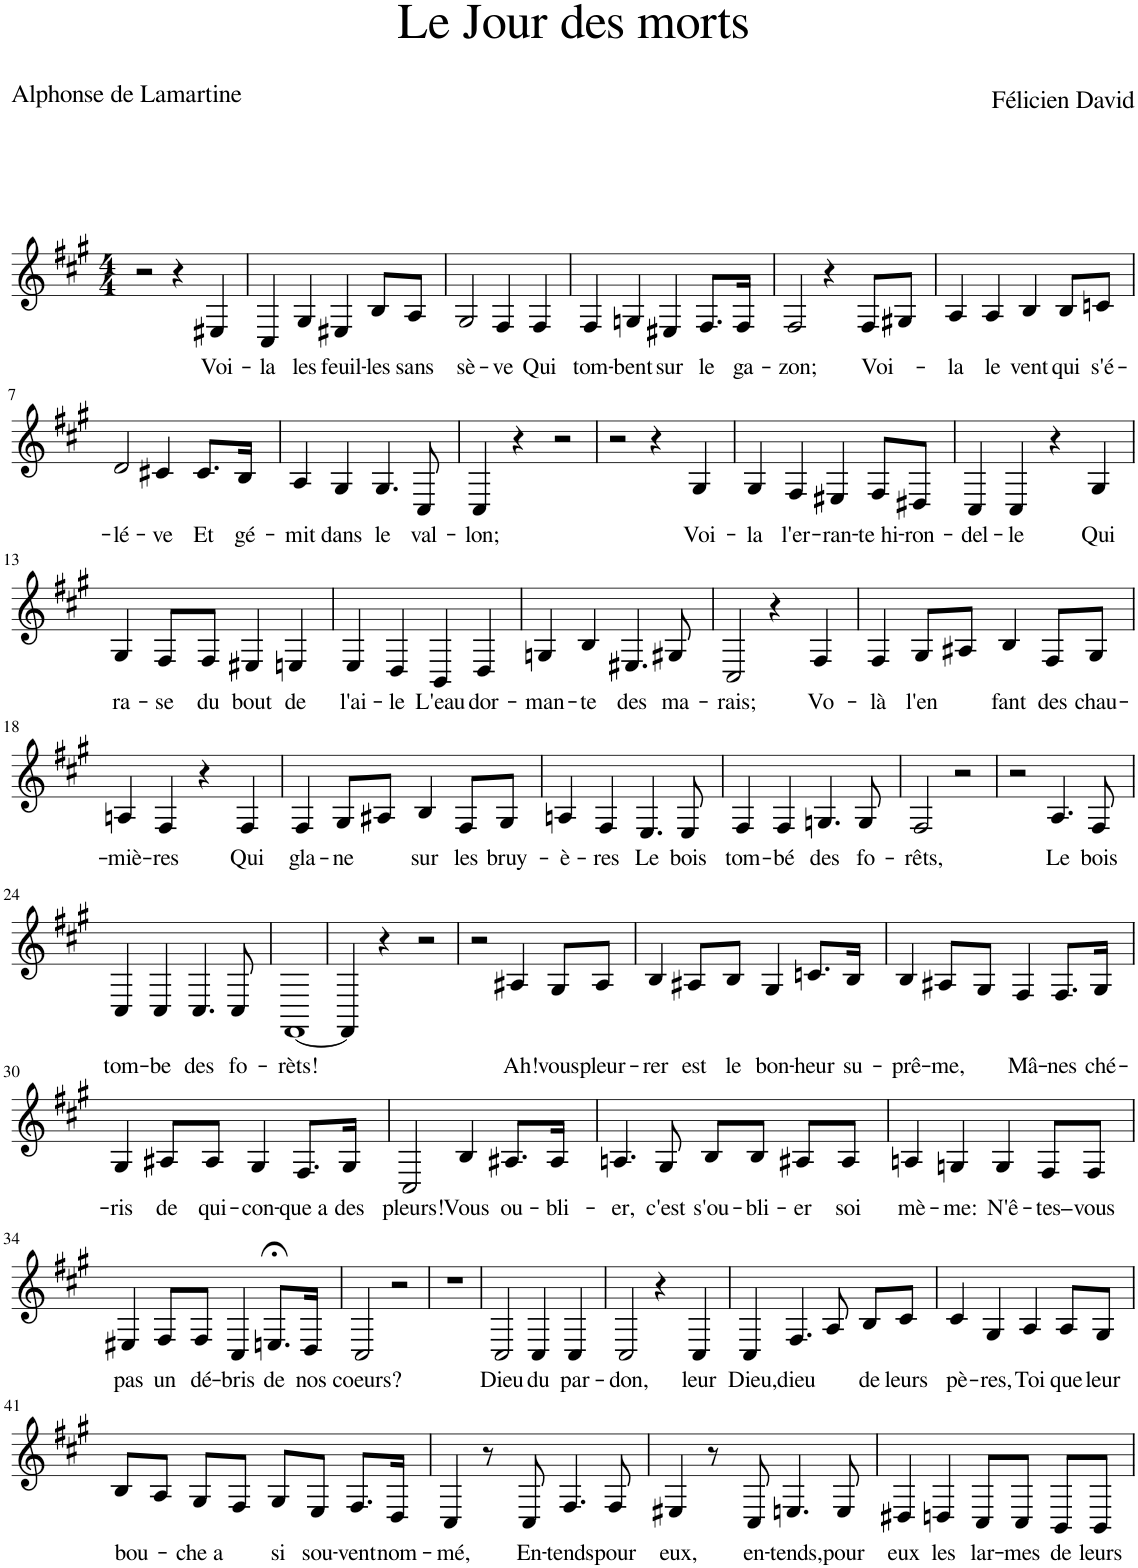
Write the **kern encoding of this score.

**kern	**text
*part1	*part1
*staff1	*staff1
*I"Piano	*
*I'Pno	*
*clefG2	*
*k[f#c#g#]	*
*M4/4	*
=1	=1
2r	.
4r	.
!	!LO:LY:b
4E#X/	Voi-
=2	=2
!	!LO:LY:b
4C#/	-la
!	!LO:LY:b
4G#/	les
!	!LO:LY:b
4E#X/	feuil-
!	!LO:LY:b
8B/L	-les
!	!LO:LY:b
8A/J	sans
=3	=3
!	!LO:LY:b
2G#/	sè-
!	!LO:LY:b
4F#/	-ve
!	!LO:LY:b
4F#/	Qui
=4	=4
!	!LO:LY:b
4F#/	tom-
!	!LO:LY:b
4Gn/	-bent
!	!LO:LY:b
4E#X/	sur
!	!LO:LY:b
8.F#/L	le
!	!LO:LY:b
16F#/Jk	ga-
=5	=5
!	!LO:LY:b
2F#/	-zon;
4r	.
!	!LO:LY:b
8F#/L	Voi-
8G#X/J	.
=6	=6
!	!LO:LY:b
4A/	-la
!	!LO:LY:b
4A/	le
!	!LO:LY:b
4B/	vent
!	!LO:LY:b
8B/L	qui
!	!LO:LY:b
8cn/J	s'é-
!!LO:LB:g=z
=7	=7
!	!LO:LY:b
2d/	-lé-
!	!LO:LY:b
4c#X/	-ve
!	!LO:LY:b
8.c#/L	Et
!	!LO:LY:b
16B/Jk	gé-
=8	=8
!	!LO:LY:b
4A/	-mit
!	!LO:LY:b
4G#/	dans
!	!LO:LY:b
4.G#/	le
!	!LO:LY:b
8C#/	val-
=9	=9
!	!LO:LY:b
4C#/	-lon;
4r	.
2r	.
=10	=10
2r	.
4r	.
!	!LO:LY:b
4G#/	Voi-
=11	=11
!	!LO:LY:b
4G#/	-la
!	!LO:LY:b
4F#/	l'er-
!	!LO:LY:b
4E#X/	-ran-
!	!LO:LY:b
8F#/L	-te hi-
!	!LO:LY:b
8D#X/J	-ron-
=12	=12
!	!LO:LY:b
4C#/	-del-
!	!LO:LY:b
4C#/	-le
4r	.
!	!LO:LY:b
4G#/	Qui
!!LO:LB:g=z
=13	=13
!	!LO:LY:b
4G#/	ra-
!	!LO:LY:b
8F#/L	-se
!	!LO:LY:b
8F#/J	du
!	!LO:LY:b
4E#X/	bout
!	!LO:LY:b
4En/	de
=14	=14
!	!LO:LY:b
4E/	l'ai-
!	!LO:LY:b
4D/	-le
!	!LO:LY:b
4BB/	L'eau
!	!LO:LY:b
4D/	dor-
=15	=15
!	!LO:LY:b
4Gn/	-man-
!	!LO:LY:b
4B/	-te
!	!LO:LY:b
4.E#X/	des
!	!LO:LY:b
8G#X/	ma-
=16	=16
!	!LO:LY:b
2C#/	-rais;
4r	.
!	!LO:LY:b
4F#/	Vo-
=17	=17
!	!LO:LY:b
4F#/	-là
!	!LO:LY:b
8G#/L	l'en
8A#X/J	.
!	!LO:LY:b
4B/	-fant
!	!LO:LY:b
8F#/L	des
!	!LO:LY:b
8G#/J	chau-
!!LO:LB:g=z
=18	=18
!	!LO:LY:b
4An/	-miè-
!	!LO:LY:b
4F#/	-res
4r	.
!	!LO:LY:b
4F#/	Qui
=19	=19
!	!LO:LY:b
4F#/	gla-
!	!LO:LY:b
8G#/L	-ne
8A#X/J	.
!	!LO:LY:b
4B/	sur
!	!LO:LY:b
8F#/L	les
!	!LO:LY:b
8G#/J	bruy-
=20	=20
!	!LO:LY:b
4An/	-è-
!	!LO:LY:b
4F#/	-res
!	!LO:LY:b
4.E/	Le
!	!LO:LY:b
8E/	bois
=21	=21
!	!LO:LY:b
4F#/	tom-
!	!LO:LY:b
4F#/	-bé
!	!LO:LY:b
4.Gn/	des
!	!LO:LY:b
8G/	fo-
=22	=22
!	!LO:LY:b
2F#/	-rêts,
2r	.
=23	=23
2r	.
!	!LO:LY:b
4.A/	Le
!	!LO:LY:b
8F#/	bois
!!LO:LB:g=z
=24	=24
!	!LO:LY:b
4C#/	tom-
!	!LO:LY:b
4C#/	-be
!	!LO:LY:b
4.C#/	des
!	!LO:LY:b
8C#/	fo-
=25	=25
!	!LO:LY:b
[1FF#	-rèts!
=26	=26
4FF#/]	.
4r	.
2r	.
=27	=27
2r	.
!	!LO:LY:b
4A#X/	Ah!
!	!LO:LY:b
8G#/L	vous
!	!LO:LY:b
8A#/J	pleur-
=28	=28
!	!LO:LY:b
4B/	-rer
!	!LO:LY:b
8A#X/L	est
!	!LO:LY:b
8B/J	le
!	!LO:LY:b
4G#/	bon-
!	!LO:LY:b
8.cn/L	-heur
!	!LO:LY:b
16B/Jk	su-
=29	=29
!	!LO:LY:b
4B/	-prê-
!	!LO:LY:b
8A#X/L	-me,
8G#/J	.
!	!LO:LY:b
4F#/	Mâ-
!	!LO:LY:b
8.F#/L	-nes
!	!LO:LY:b
16G#/Jk	ché-
!!LO:LB:g=z
=30	=30
!	!LO:LY:b
4G#/	-ris
!	!LO:LY:b
8A#X/L	de
!	!LO:LY:b
8A#/J	qui-
!	!LO:LY:b
4G#/	-con-
!	!LO:LY:b
8.F#/L	-que a
!	!LO:LY:b
16G#/Jk	des
=31	=31
!	!LO:LY:b
2C#/	pleurs!
!	!LO:LY:b
4B/	Vous
!	!LO:LY:b
8.A#X/L	ou-
!	!LO:LY:b
16A#/Jk	-bli-
=32	=32
!	!LO:LY:b
4.An/	-er,
!	!LO:LY:b
8G#/	c'est
!	!LO:LY:b
8B/L	s'ou-
!	!LO:LY:b
8B/J	-bli-
!	!LO:LY:b
8A#X/L	-er
!	!LO:LY:b
8A#/J	soi
=33	=33
!	!LO:LY:b
4An/	mè-
!	!LO:LY:b
4Gn/	-me:
!	!LO:LY:b
4G/	N'ê-
!	!LO:LY:b
8F#/L	-tes–
!	!LO:LY:b
8F#/J	vous
!!LO:LB:g=z
=34	=34
!	!LO:LY:b
4E#X/	pas
!	!LO:LY:b
8F#/L	un
!	!LO:LY:b
8F#/J	dé-
!	!LO:LY:b
4C#/	-bris
!	!LO:LY:b
8.En;</L	de
!	!LO:LY:b
16D/Jk	nos
=35	=35
!	!LO:LY:b
2C#/	coeurs?
2r	.
=36	=36
1r	.
=37	=37
!	!LO:LY:b
2C#/	Dieu
!	!LO:LY:b
4C#/	du
!	!LO:LY:b
4C#/	par-
=38	=38
!	!LO:LY:b
2C#/	-don,
4r	.
!	!LO:LY:b
4C#/	leur
=39	=39
!	!LO:LY:b
4C#/	Dieu,
!	!LO:LY:b
4.F#/	dieu
8A/	.
!	!LO:LY:b
8B/L	de
!	!LO:LY:b
8c#/J	leurs
=40	=40
!	!LO:LY:b
4c#/	pè-
!	!LO:LY:b
4G#/	-res,
!	!LO:LY:b
4A/	Toi
!	!LO:LY:b
8A/L	que
!	!LO:LY:b
8G#/J	leur
!!LO:LB:g=z
=41	=41
!	!LO:LY:b
8B/L	bou-
8A/J	.
!	!LO:LY:b
8G#/L	-che a
8F#/J	.
!	!LO:LY:b
8G#/L	si
!	!LO:LY:b
8E/J	sou-
!	!LO:LY:b
8.F#/L	-vent
!	!LO:LY:b
16D/Jk	nom-
=42	=42
!	!LO:LY:b
4C#/	-mé,
8r	.
!	!LO:LY:b
8C#/	En-
!	!LO:LY:b
4.F#/	-tends
!	!LO:LY:b
8F#/	pour
=43	=43
!	!LO:LY:b
4E#X/	eux,
8r	.
!	!LO:LY:b
8C#/	en-
!	!LO:LY:b
4.En/	-tends,
!	!LO:LY:b
8E/	pour
=44	=44
!	!LO:LY:b
4D#X/	eux
!	!LO:LY:b
4Dn/	les
!	!LO:LY:b
8C#/L	lar-
!	!LO:LY:b
8C#/J	-mes
!	!LO:LY:b
8BB/L	de
!	!LO:LY:b
8BB/J	leurs
=	=
*-	*-
